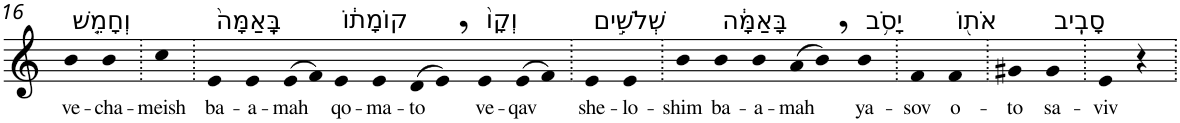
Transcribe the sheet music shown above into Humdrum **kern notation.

**kern	**text
*part1	*part1
*staff1	*staff1
*I"Piano	*
*I'Pno	*
!!LO:PB:g=z
*clefG2	*
*k[]	*
=16	=16
!LO:TX:a:t=וְחָמֵ֤שׁ	!
!	!LO:LY:b
4b	ve-
!	!LO:LY:b
4b	-cha-
=17.	=17.
!	!LO:LY:b
4cc	-meish
=18.	=18.
!LO:TX:a:t=בָּֽאַמָּה֙	!
!	!LO:LY:b
4e	ba-
!	!LO:LY:b
4e	-a-
!	!LO:LY:b
(>8e	-mah
8f)	.
!LO:TX:a:t=קוֹמָת֔וֹ	!
!	!LO:LY:b
4e	qo-
!	!LO:LY:b
4e	-ma-
!	!LO:LY:b
(>8d	-to
8e,)	.
!LO:TX:a:t=וְקָו֙	!
!	!LO:LY:b
4e	ve-
!	!LO:LY:b
(>8e	-qav
8f)	.
=19.	=19.
!LO:TX:a:t=שְׁלֹשִׁ֣ים	!
!	!LO:LY:b
4e	she-
!	!LO:LY:b
4e	-lo-
=20.	=20.
!	!LO:LY:b
4b	-shim
!LO:TX:a:t=בָּאַמָּ֔ה	!
!	!LO:LY:b
4b	ba-
!	!LO:LY:b
4b	-a-
!	!LO:LY:b
(>8a	-mah
8b,)	.
!LO:TX:a:t=יָסֹ֥ב	!
!	!LO:LY:b
4b	ya-
=21.	=21.
!	!LO:LY:b
4f	-sov
!LO:TX:a:t=אֹת֖וֹ	!
!	!LO:LY:b
4f	o-
=22.	=22.
!	!LO:LY:b
4g#X	-to
!LO:TX:a:t=סָבִֽיב	!
!	!LO:LY:b
4g#	sa-
=23.	=23.
!	!LO:LY:b
4e	-viv
4r	.
=.	=.
*-	*-
